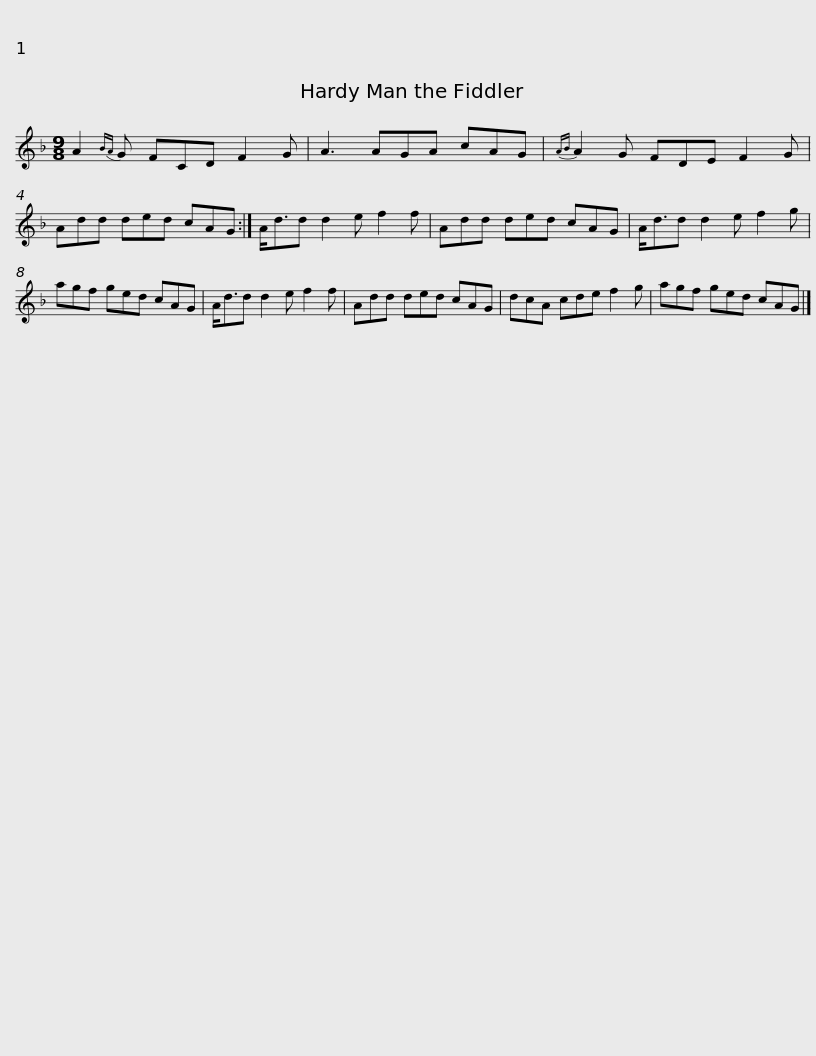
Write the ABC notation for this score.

X:1
L:1/8
M:9/8
I:linebreak $
K:F
V:1 treble
V:1
 A2{BA} G FCD F2 G | A3 AGA cAG |{AB} A2 G FDE F2 G | Add ded cAG :| A<dd d2 e f2 f |$ %5
 Add ded cAG | A<dd d2 e f2 g | agf ged cAG | A<dd d2 e f2 f | Add ded cAG |$ %10
 dcA cde f2 g | agf ged cAG |] %12
